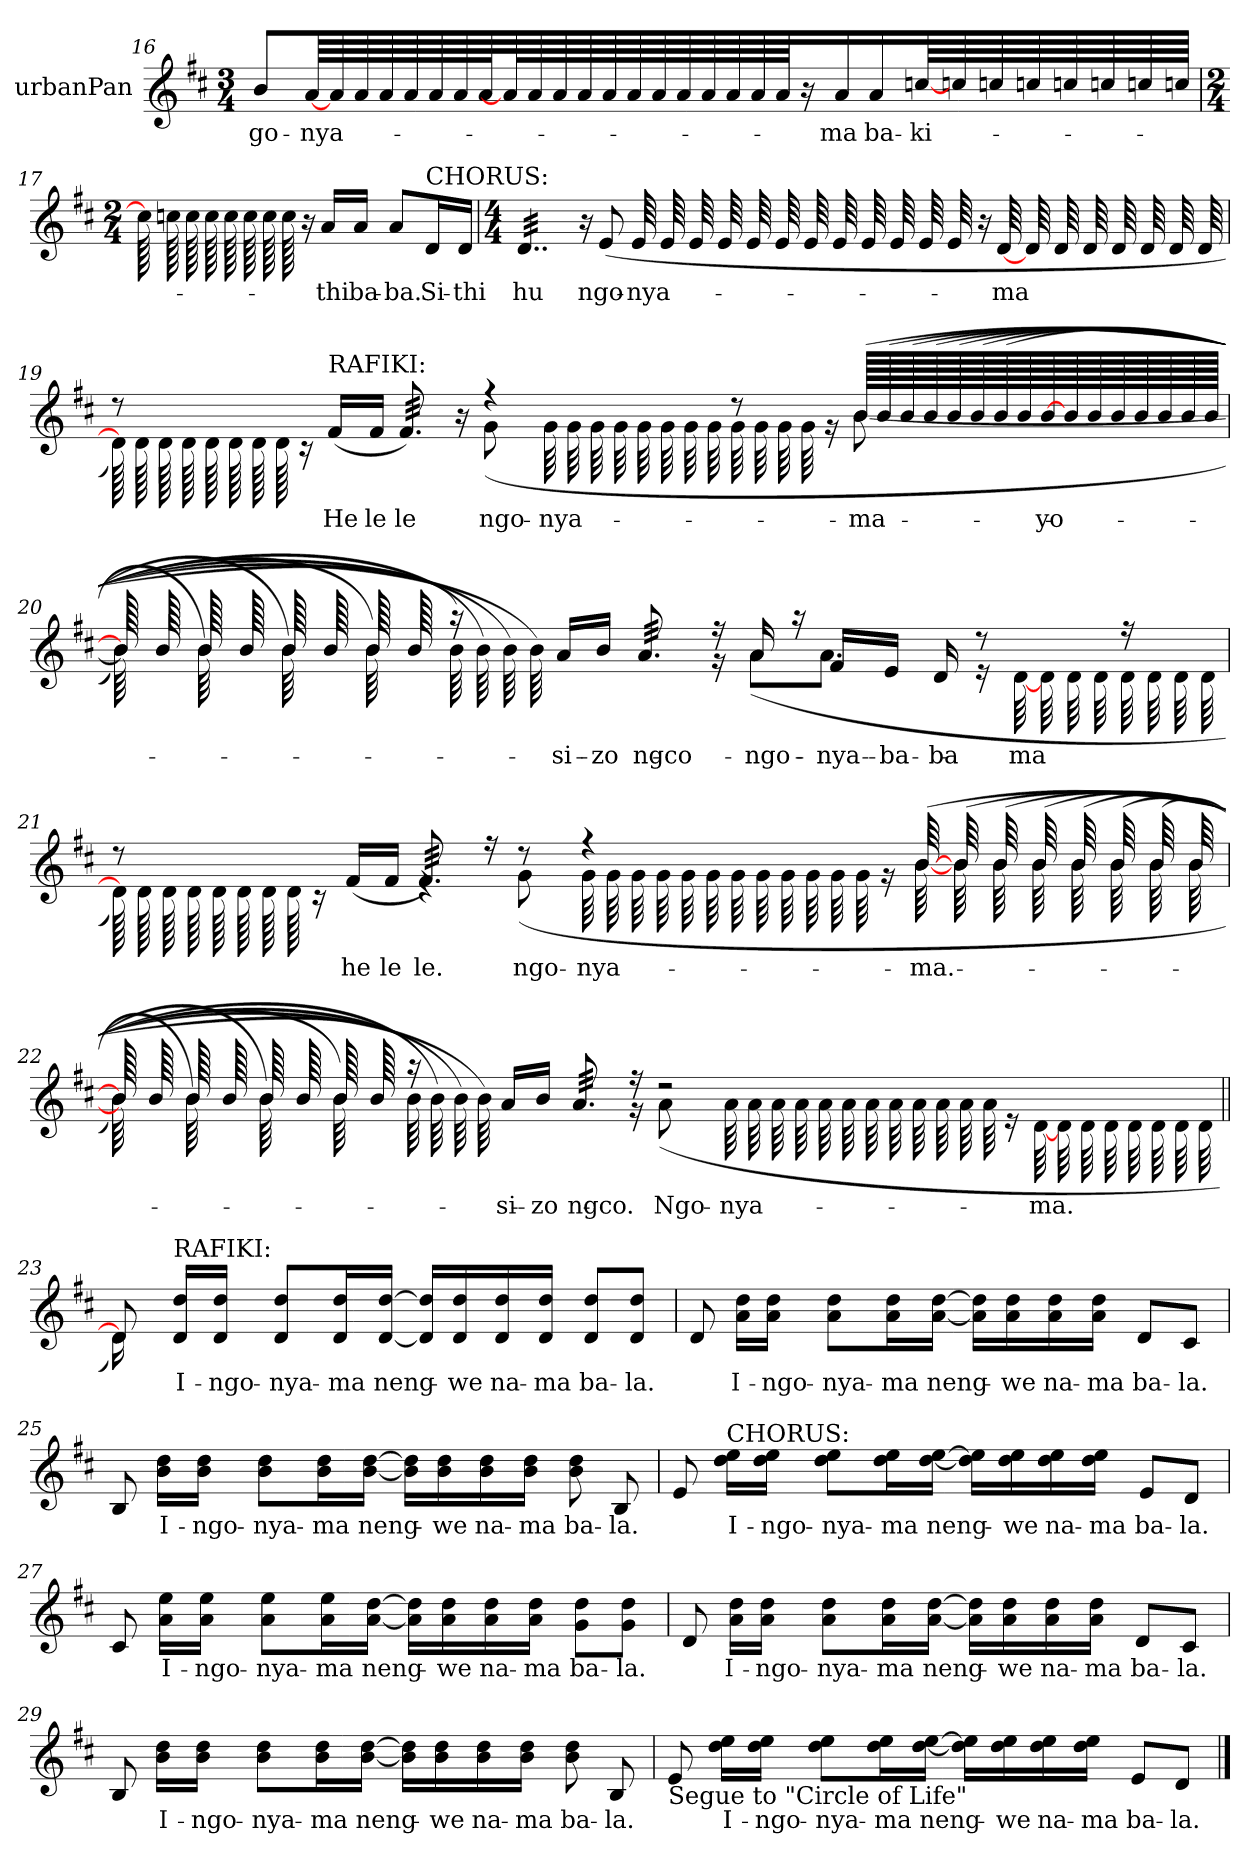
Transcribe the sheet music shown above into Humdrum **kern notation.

**kern	**text
*part1	*part1
*staff1	*staff1
*I"urbanPan	*
*I'Pan	*
*clefG2	*
*k[f#c#]	*
*M3/4	*
=16	=16
!	!LO:LY:b
8bi/L	-go-
!	!LO:LY:b
*tremolo	*
[64aj/	-nya-
64aj/	.
64aj/	.
64aj/	.
64aj/	.
64aj/	.
64aj/	.
64aj/JJJJ	.
64aZ/]LLLL	.
64aZ/	.
64aZ/	.
64aZ/	.
64aZ/	.
64aZ/	.
64aZ/	.
64aZ/	.
64aZ/	.
64aZ/	.
64aZ/	.
64aZ/JJJJ	.
*Xtremolo	*
16r	.
!	!LO:LY:b
16ai\LL	-ma
!	!LO:LY:b
16ai\J	ba-
!	!LO:LY:b
*tremolo	*
[64ccnj\	-ki-
64ccnj\	.
64ccnj\	.
64ccnj\	.
64ccnj\	.
64ccnj\	.
64ccnj\	.
64ccnj\JJJJ	.
!!LO:LB:g=z
=17	=17
*M2/4	*
128ccZ\]	.
128ccZ\	.
128ccZ\	.
128ccZ\	.
128ccZ\	.
128ccZ\	.
128ccZ\	.
128ccZ\	.
*Xtremolo	*
16r	.
!	!LO:LY:b
16ai/LL	-thi
!	!LO:LY:b
16ai/JJ	ba-
!	!LO:LY:b
8ai/L	-ba.
!LO:TX:a:t=CHORUS&colon;	!
!	!LO:LY:b
16dj/L	Si-
!	!LO:LY:b
16dj/JJ	-thi
=18	=18
*M4/4	*
!	!LO:LY:b
*tremolo	*
32dj/LLL	hu
32dj/	.
32dj/	.
32dj/	.
32dj/	.
32dj/	.
32dj/	.
32dj/	.
32dj/	.
32dj/	.
32dj/	.
32dj/	.
32dj/	.
32dj/JJJ	.
*Xtremolo	*
16r	.
!	!LO:LY:b
(<8ei/L	ngo-
!	!LO:LY:b
*tremolo	*
64ei/LLLL	-nya-
64ei/	.
64ei/	.
64ei/	.
64ei/	.
64ei/	.
64ei/	.
64ei/	.
64ei/	.
64ei/	.
64ei/	.
64ei/JJJJ	.
16r	.
!	!LO:LY:b
[64dj/	-ma
64dj/	.
64dj/	.
64dj/	.
64dj/	.
64dj/	.
64dj/	.
64dj/	.
=19	=19
*^	*
8r	128dZ\])	.
.	128dZ\)	.
.	128dZ\)	.
.	128dZ\)	.
.	128dZ\)	.
.	128dZ\)	.
.	128dZ\)	.
.	128dZ\)	.
*Xtremolo	*	*
.	16r	.
!LO:TX:a:t=RAFIKI&colon;	!	!
!	!	!LO:LY:a
(>16f#j/LL	8ryy	He
!	!	!LO:LY:a
16f#j/JJ	.	le
!	!	!LO:LY:a
*tremolo	*	*
64f#/)LLLL	4ryy	le
64f#/)	.	.
64f#/)	.	.
64f#/)	.	.
64f#/)	.	.
64f#/)	.	.
64f#/)	.	.
64f#/)	.	.
64f#/)	.	.
64f#/)	.	.
64f#/)	.	.
64f#/)JJJJ	.	.
*Xtremolo	*	*
16r	.	.
!	!	!LO:LY:b
4r	(<8gi\L	ngo-
!	!	!LO:LY:b
*tremolo	*	*
.	64gi\LLLL	-nya-
.	64gi\	.
.	64gi\	.
.	64gi\	.
.	64gi\	.
.	64gi\	.
.	64gi\	.
.	64gi\	.
8r	64gi\	.
.	64gi\	.
.	64gi\	.
.	64gi\JJJJ	.
.	16r	.
!	!	!LO:LY:a
!	!	!LO:LY:b
(>128bi/LLLLL	[8b\	-ma
(>128bi/	.	.
(>128bi/	.	.
(>128bi/	.	.
(>128bi/	.	.
(>128bi/	.	.
(>128bi/	.	.
128bi/	.	.
!	!	!LO:LY:a
[128bi/	.	yo
128bi/	.	.
128bi/	.	.
128bi/	.	.
128bi/	.	.
128bi/	.	.
128bi/	.	.
128bi/JJJJJ	.	.
!!LO:PB:g=z	!!
=20	=20	=20
128bZ/]	64bZ\])	.
128bZ/	.	.
128bZ/	64bZ\)	.
128bZ/	.	.
128bZ/	64bZ\)	.
128bZ/	.	.
128bZ/	64bZ\)	.
128bZ/	.	.
*Xtremolo	*	*
16r	64bZ\)	.
.	64bZ\)	.
.	64bZ\)	.
.	64bZ\)	.
!	!	!LO:LY:a
16aj/LL	16ryy	si-
!	!	!LO:LY:a
16bi/JJ	4ryy	-zo
!	!	!LO:LY:a
*tremolo	*	*
64aj/LLLL	.	ngco
64aj/	.	.
64aj/	.	.
64aj/	.	.
64aj/	.	.
64aj/	.	.
64aj/	.	.
64aj/	.	.
64aj/	.	.
64aj/	.	.
64aj/	.	.
64aj/JJJJ	.	.
*Xtremolo	*	*
16r	16r	.
!	!	!LO:LY:b
16ai/)	(<8a\L	ngo-
16r	.	.
!	!	!LO:LY:a
!	!	!LO:LY:b
16f#j/LL	8.ai\J	-nya-
!	!	!LO:LY:a
16ei/JJ	.	-ba-
!	!	!LO:LY:a
16dj/	.	-ba
8r	16r	.
!	!	!LO:LY:b
*tremolo	*	*
.	[64dj\	-ma
.	64dj\	.
.	64dj\	.
.	64dj\	.
16r	64dj\	.
.	64dj\	.
.	64dj\	.
.	64dj\	.
=21	=21	=21
8r	128dZ\])	.
.	128dZ\)	.
.	128dZ\)	.
.	128dZ\)	.
.	128dZ\)	.
.	128dZ\)	.
.	128dZ\)	.
.	128dZ\)	.
*Xtremolo	*	*
.	16r	.
!	!	!LO:LY:a
(>16f#j/LL	8ryy	he
!	!	!LO:LY:a
16f#j/JJ	.	le
!	!	!LO:LY:a
*tremolo	*	*
64f#j/)LLLL	4re	le.
64f#j/)	.	.
64f#j/)	.	.
64f#j/)	.	.
64f#j/)	.	.
64f#j/)	.	.
64f#j/)	.	.
64f#j/)	.	.
64f#j/)	.	.
64f#j/)	.	.
64f#j/)	.	.
64f#j/)JJJJ	.	.
*Xtremolo	*	*
16r	.	.
!	!	!LO:LY:b
8r	(<8gi\L	ngo-
!	!	!LO:LY:b
*tremolo	*	*
4r	64gi\LLLL	-nya-
.	64gi\	.
.	64gi\	.
.	64gi\	.
.	64gi\	.
.	64gi\	.
.	64gi\	.
.	64gi\	.
.	64gi\	.
.	64gi\	.
.	64gi\	.
.	64gi\JJJJ	.
.	16r	.
!	!	!LO:LY:a
!	!	!LO:LY:b
(>[64bi/	[64b\	-ma.
(>64bi/	64b\	.
(>64bi/	64b\	.
(>64bi/	64b\	.
(>64bi/	64b\	.
(>64bi/	64b\	.
(>64bi/	64b\	.
64bi/	64b\	.
!!LO:LB:g=z	!!
=22	=22	=22
128bZ/]	64bZ\])	.
128bZ/	.	.
128bZ/	64bZ\)	.
128bZ/	.	.
128bZ/	64bZ\)	.
128bZ/	.	.
128bZ/	64bZ\)	.
128bZ/	.	.
*Xtremolo	*	*
16r	64bZ\)	.
.	64bZ\)	.
.	64bZ\)	.
.	64bZ\)	.
!	!	!LO:LY:a
16aj/LL	16ryy	si-
!	!	!LO:LY:a
16bi/JJ	4ryy	-zo
!	!	!LO:LY:a
*tremolo	*	*
64aj/)LLLL	.	ngco.
64aj/)	.	.
64aj/)	.	.
64aj/)	.	.
64aj/)	.	.
64aj/)	.	.
64aj/)	.	.
64aj/)	.	.
64aj/)	.	.
64aj/)	.	.
64aj/)	.	.
64aj/)JJJJ	.	.
*Xtremolo	*	*
16r	16r	.
!	!	!LO:LY:b
2r	(<8ai\L	Ngo-
!	!	!LO:LY:b
*tremolo	*	*
.	64ai\LLLL	-nya-
.	64ai\	.
.	64ai\	.
.	64ai\	.
.	64ai\	.
.	64ai\	.
.	64ai\	.
.	64ai\	.
.	64ai\	.
.	64ai\	.
.	64ai\	.
.	64ai\JJJJ	.
.	16r	.
!	!	!LO:LY:b
.	[64dj\	-ma.
.	64dj\	.
.	64dj\	.
.	64dj\	.
.	64dj\	.
.	64dj\	.
.	64dj\	.
.	64dj\	.
*Xtremolo	*	*
!!LO:LB:g=z	!!
=23||	=23||	=23||
!!LO:REH:place=s1:a:B:fs=14:t=A:qo=0.5	!!
*MM88	*	*
8dZ/	16dZ\])	.
.	16ryy	.
!LO:TX:a:t=RAFIKI&colon;	!	!
!	!	!LO:LY:b
16dj/ 16ddi/LL	8ryy	I-
!	!	!LO:LY:b
16dj/ 16ddi/JJ	.	-ngo-
!	!	!LO:LY:b
8dj/ 8ddi/L	4ryy	-nya-
!	!	!LO:LY:b
16dj/ 16ddi/L	.	-ma
!	!	!LO:LY:b
[16dj/ [16ddi/JJ	.	neng-
16dZ/] 16ddZ/]LL	2ryy	.
!	!	!LO:LY:b
16dj/ 16ddi/	.	-we
!	!	!LO:LY:b
16dj/ 16ddi/	.	na-
!	!	!LO:LY:b
16dj/ 16ddi/JJ	.	-ma
!	!	!LO:LY:b
8dj/ 8ddi/L	.	ba-
!	!	!LO:LY:b
8dj/ 8ddi/J	.	-la.
*v	*v	*
=24	=24
8dj/	.
!	!LO:LY:b
16ai\ 16ddj\LL	I-
!	!LO:LY:b
16ai\ 16ddj\JJ	-ngo-
!	!LO:LY:b
8ai\ 8ddj\L	-nya-
!	!LO:LY:b
16ai\ 16ddj\L	-ma
!	!LO:LY:b
[16ai\ [16ddj\JJ	neng-
16aZ\] 16ddZ\]LL	.
!	!LO:LY:b
16ai\ 16ddj\	-we
!	!LO:LY:b
16ai\ 16ddj\	na-
!	!LO:LY:b
16ai\ 16ddj\JJ	-ma
!	!LO:LY:b
8dj/L	ba-
!	!LO:LY:b
8c#i/J	-la.
!!LO:LB:g=z
=25	=25
8Bi/	.
!	!LO:LY:b
16bi\ 16ddj\LL	I-
!	!LO:LY:b
16bi\ 16ddj\JJ	-ngo-
!	!LO:LY:b
8bi\ 8ddj\L	-nya-
!	!LO:LY:b
16bi\ 16ddj\L	-ma
!	!LO:LY:b
[16bi\ [16ddj\JJ	neng-
16bZ\] 16ddZ\]LL	.
!	!LO:LY:b
16bi\ 16ddj\	-we
!	!LO:LY:b
16bi\ 16ddj\	na-
!	!LO:LY:b
16bi\ 16ddj\JJ	-ma
!	!LO:LY:b
8bi\ 8ddj\	ba-
!	!LO:LY:b
8Bi/	-la.
=26	=26
8ej/	.
!LO:TX:t=CHORUS&colon;	!
!	!LO:LY:b
16ddj\ 16eei\LL	I-
!	!LO:LY:b
16ddj\ 16eei\JJ	-ngo-
!	!LO:LY:b
8ddj\ 8eei\L	-nya-
!	!LO:LY:b
16ddj\ 16eei\L	-ma
!	!LO:LY:b
[16ddj\ [16eei\JJ	neng-
16ddZ\] 16eeZ\]LL	.
!	!LO:LY:b
16ddj\ 16eei\	-we
!	!LO:LY:b
16ddj\ 16eei\	na-
!	!LO:LY:b
16ddj\ 16eei\JJ	-ma
!	!LO:LY:b
8ei/L	ba-
!	!LO:LY:b
8dj/J	-la.
!!LO:LB:g=z
=27	=27
8c#i/	.
!	!LO:LY:b
16ai\ 16eej\LL	I-
!	!LO:LY:b
16ai\ 16eej\JJ	-ngo-
!	!LO:LY:b
8ai\ 8eej\L	-nya-
!	!LO:LY:b
16ai\ 16eej\L	-ma
!	!LO:LY:b
[16ai\ [16ddj\JJ	neng-
16aZ\] 16ddZ\]LL	.
!	!LO:LY:b
16ai\ 16ddj\	-we
!	!LO:LY:b
16ai\ 16ddj\	na-
!	!LO:LY:b
16ai\ 16ddj\JJ	-ma
!	!LO:LY:b
8gi\ 8ddj\L	ba-
!	!LO:LY:b
8gi\ 8ddj\J	-la.
=28	=28
8dj/	.
!	!LO:LY:b
16ai\ 16ddj\LL	I-
!	!LO:LY:b
16ai\ 16ddj\JJ	-ngo-
!	!LO:LY:b
8ai\ 8ddj\L	-nya-
!	!LO:LY:b
16ai\ 16ddj\L	-ma
!	!LO:LY:b
[16ai\ [16ddj\JJ	neng-
16aZ\] 16ddZ\]LL	.
!	!LO:LY:b
16ai\ 16ddj\	-we
!	!LO:LY:b
16ai\ 16ddj\	na-
!	!LO:LY:b
16ai\ 16ddj\JJ	-ma
!	!LO:LY:b
8dj/L	ba-
!	!LO:LY:b
8c#i/J	-la.
!!LO:LB:g=z
=29	=29
8Bi/	.
!	!LO:LY:b
16bi\ 16ddj\LL	I-
!	!LO:LY:b
16bi\ 16ddj\JJ	-ngo-
!	!LO:LY:b
8bi\ 8ddj\L	-nya-
!	!LO:LY:b
16bi\ 16ddj\L	-ma
!	!LO:LY:b
[16bi\ [16ddj\JJ	neng-
16bZ\] 16ddZ\]LL	.
!	!LO:LY:b
16bi\ 16ddj\	-we
!	!LO:LY:b
16bi\ 16ddj\	na-
!	!LO:LY:b
16bi\ 16ddj\JJ	-ma
!	!LO:LY:b
8bi\ 8ddj\	ba-
!	!LO:LY:b
8Bi/	-la.
=30	=30
!LO:TX:b:t=Segue to "Circle of Life"	!
8ej/	.
!	!LO:LY:b
16ddj\ 16eei\LL	I-
!	!LO:LY:b
16ddj\ 16eei\JJ	-ngo-
!	!LO:LY:b
8ddj\ 8eei\L	-nya-
!	!LO:LY:b
16ddj\ 16eei\L	-ma
!	!LO:LY:b
[16ddj\ [16eei\JJ	neng-
16ddZ\] 16eeZ\]LL	.
!	!LO:LY:b
16ddj\ 16eei\	-we
!	!LO:LY:b
16ddj\ 16eei\	na-
!	!LO:LY:b
16ddj\ 16eei\JJ	-ma
!	!LO:LY:b
8ei/L	ba-
!	!LO:LY:b
8dj/J	-la.
==	==
*-	*-
